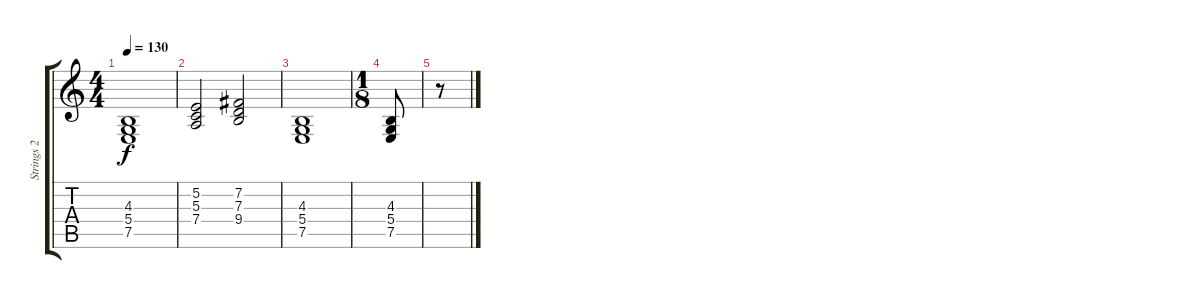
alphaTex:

\track ("Strings 2" "Strings 2") {instrument stringensemble1}
\staff {score tabs}
\tuning (E4 B3 G3 D3 A2 E2) {hide}
\ts (4 4)
\tempo 130
\clef g2
\ks c
(4.3 5.4 7.5).1{dy f} |
(5.2 5.3 7.4).2 (7.2 7.3 9.4).2 |
(4.3 5.4 7.5).1 |
\ts (1 8)
(4.3 5.4 7.5).8 |
r.8
